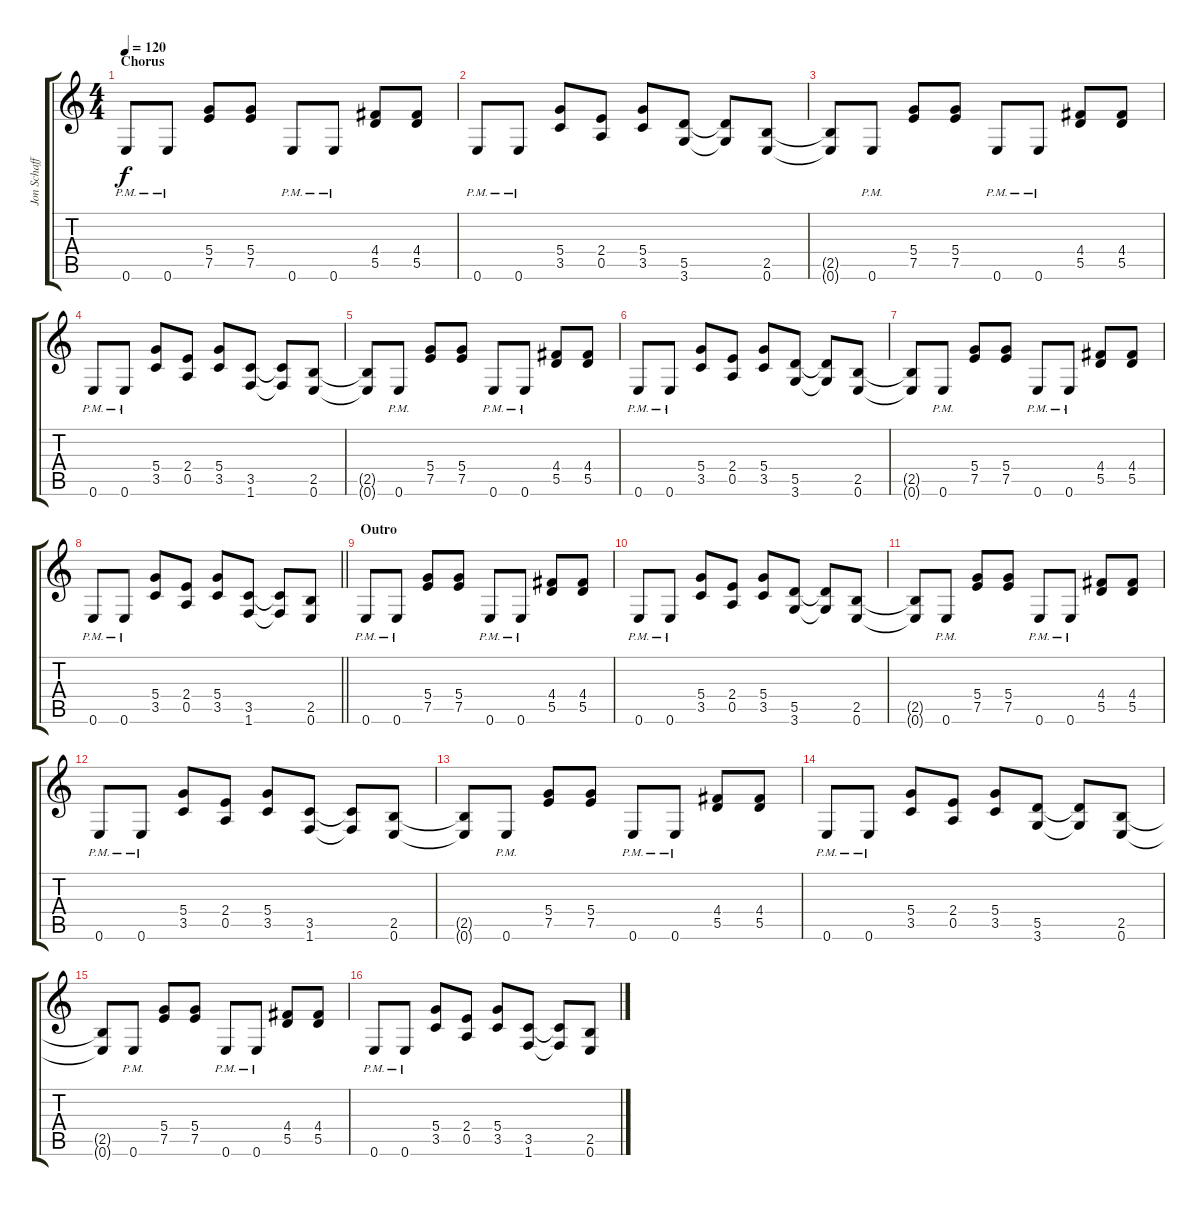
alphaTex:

\track ("Jon Schaffer" "Jon Schaff") {instrument distortionguitar}
\staff {score tabs}
\tuning (E4 B3 G3 D3 A2 E2) {hide}
\ts (4 4)
\section ("" "Chorus")
\tempo 120
\clef g2
\ks c
0.6{pm}.8{dy f} 0.6{pm}.8 (5.4 7.5).8 (5.4 7.5).8 0.6{pm}.8 0.6{pm}.8 (4.4 5.5).8 (4.4 5.5).8 |
0.6{pm}.8 0.6{pm}.8 (5.4 3.5).8 (2.4 0.5).8 (5.4 3.5).8 (5.5 3.6).8 (5.5{t} 3.6{t}).8 (2.5 0.6).8 |
(2.5{t} 0.6{t}).8 0.6{pm}.8 (5.4 7.5).8 (5.4 7.5).8 0.6{pm}.8 0.6{pm}.8 (4.4 5.5).8 (4.4 5.5).8 |
0.6{pm}.8 0.6{pm}.8 (5.4 3.5).8 (2.4 0.5).8 (5.4 3.5).8 (3.5 1.6).8 (3.5{t} 1.6{t}).8 (2.5 0.6).8 |
(2.5{t} 0.6{t}).8 0.6{pm}.8 (5.4 7.5).8 (5.4 7.5).8 0.6{pm}.8 0.6{pm}.8 (4.4 5.5).8 (4.4 5.5).8 |
0.6{pm}.8 0.6{pm}.8 (5.4 3.5).8 (2.4 0.5).8 (5.4 3.5).8 (5.5 3.6).8 (5.5{t} 3.6{t}).8 (2.5 0.6).8 |
(2.5{t} 0.6{t}).8 0.6{pm}.8 (5.4 7.5).8 (5.4 7.5).8 0.6{pm}.8 0.6{pm}.8 (4.4 5.5).8 (4.4 5.5).8 |
\barLineRight lightlight
0.6{pm}.8 0.6{pm}.8 (5.4 3.5).8 (2.4 0.5).8 (5.4 3.5).8 (3.5 1.6).8 (3.5{t} 1.6{t}).8 (2.5 0.6).8 |
\section ("" "Outro")
0.6{pm}.8 0.6{pm}.8 (5.4 7.5).8 (5.4 7.5).8 0.6{pm}.8 0.6{pm}.8 (4.4 5.5).8 (4.4 5.5).8 |
0.6{pm}.8 0.6{pm}.8 (5.4 3.5).8 (2.4 0.5).8 (5.4 3.5).8 (5.5 3.6).8 (5.5{t} 3.6{t}).8 (2.5 0.6).8 |
(2.5{t} 0.6{t}).8 0.6{pm}.8 (5.4 7.5).8 (5.4 7.5).8 0.6{pm}.8 0.6{pm}.8 (4.4 5.5).8 (4.4 5.5).8 |
0.6{pm}.8 0.6{pm}.8 (5.4 3.5).8 (2.4 0.5).8 (5.4 3.5).8 (3.5 1.6).8 (3.5{t} 1.6{t}).8 (2.5 0.6).8 |
(2.5{t} 0.6{t}).8 0.6{pm}.8 (5.4 7.5).8 (5.4 7.5).8 0.6{pm}.8 0.6{pm}.8 (4.4 5.5).8 (4.4 5.5).8 |
0.6{pm}.8 0.6{pm}.8 (5.4 3.5).8 (2.4 0.5).8 (5.4 3.5).8 (5.5 3.6).8 (5.5{t} 3.6{t}).8 (2.5 0.6).8 |
(2.5{t} 0.6{t}).8 0.6{pm}.8 (5.4 7.5).8 (5.4 7.5).8 0.6{pm}.8 0.6{pm}.8 (4.4 5.5).8 (4.4 5.5).8 |
0.6{pm}.8 0.6{pm}.8 (5.4 3.5).8 (2.4 0.5).8 (5.4 3.5).8 (3.5 1.6).8 (3.5{t} 1.6{t}).8 (2.5 0.6).8
